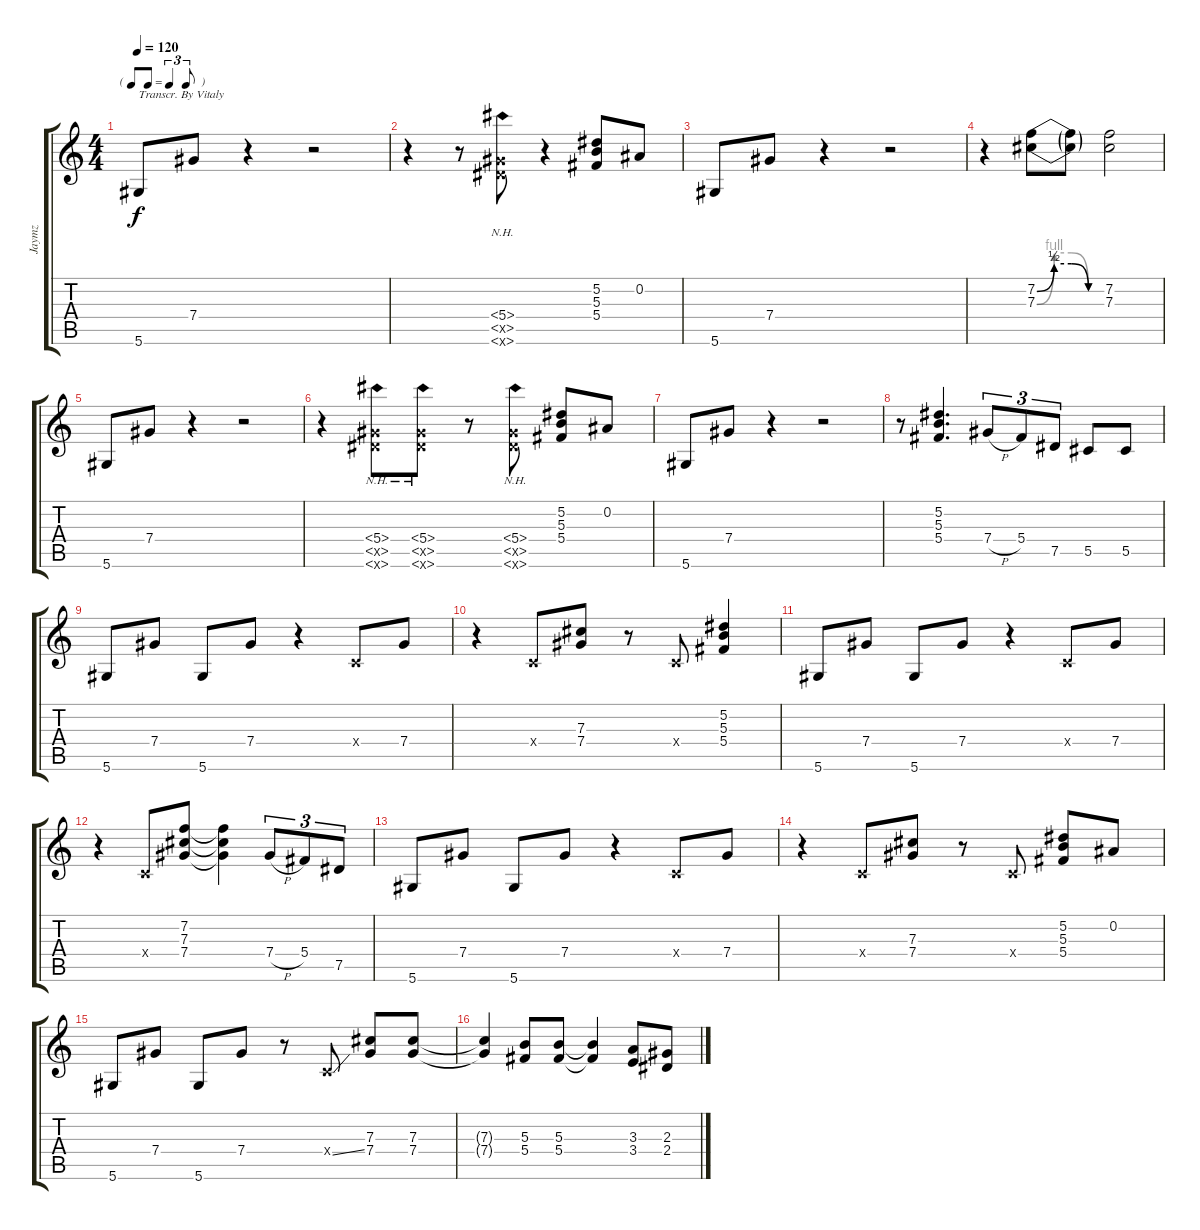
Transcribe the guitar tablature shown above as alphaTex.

\track ("Jaymz" "Jaymz") {instrument overdrivenguitar}
\staff {score tabs}
\tuning (Eb4 Bb3 Gb3 Db3 Ab2 Eb2) {hide}
\ts (4 4)
\tf triplet8th
\tempo 120
\clef g2
\ks c
5.6.8{txt "Transcr. By Vitaly" dy f instrument overdrivenguitar} 7.4.8 r.4 r.2 |
r.4 r.8 (5.4{nh} -1.5{nh x} -1.6{nh x}).8 r.4 (5.2 5.3 5.4).8 0.2.8 |
5.6.8 7.4.8 r.4 r.2 |
r.4 (7.2{be (custom 0 0 15 2 30 2 45 0 60 0)} 7.3{be (custom 0 0 15 4 30 4 45 0 60 0)}).8 (7.2{t} 7.3{t}).8 (7.2 7.3).2 |
5.6.8 7.4.8 r.4 r.2 |
r.4 (5.4{nh} -1.5{nh x} -1.6{nh x}).8 (5.4{nh} -1.5{nh x} -1.6{nh x}).8 r.8 (5.4{nh} -1.5{nh x} -1.6{nh x}).8 (5.2 5.3 5.4).8 0.2.8 |
5.6.8 7.4.8 r.4 r.2 |
r.8 (5.2 5.3 5.4).4{d} 7.4{h}.8{tu (3 2)} 5.4.8{tu (3 2)} 7.5.8{tu (3 2)} 5.5.8 5.5.8 |
5.6.8 7.4.8 5.6.8 7.4.8 r.4 -1.4{x}.8 7.4.8 |
r.4 -1.4{x}.8 (7.3 7.4).8 r.8 -1.4{x}.8 (5.2 5.3 5.4).4 |
5.6.8 7.4.8 5.6.8 7.4.8 r.4 -1.4{x}.8 7.4.8 |
r.4 -1.4{x}.8 (7.2 7.3 7.4).8 (7.2{t} 7.3{t} 7.4{t}).4 7.4{h}.8{tu (3 2)} 5.4.8{tu (3 2)} 7.5.8{tu (3 2)} |
5.6.8 7.4.8 5.6.8 7.4.8 r.4 -1.4{x}.8 7.4.8 |
r.4 -1.4{x}.8 (7.3 7.4).8 r.8 -1.4{x}.8 (5.2 5.3 5.4).8 0.2.8 |
5.6.8 7.4.8 5.6.8 7.4.8 r.8 -1.4{ss x}.8 (7.3 7.4).8 (7.3 7.4).8 |
(7.3{t} 7.4{t}).4 (5.3 5.4).8 (5.3 5.4).8 (5.3{t} 5.4{t}).4 (3.3 3.4).8 (2.3 2.4).8
